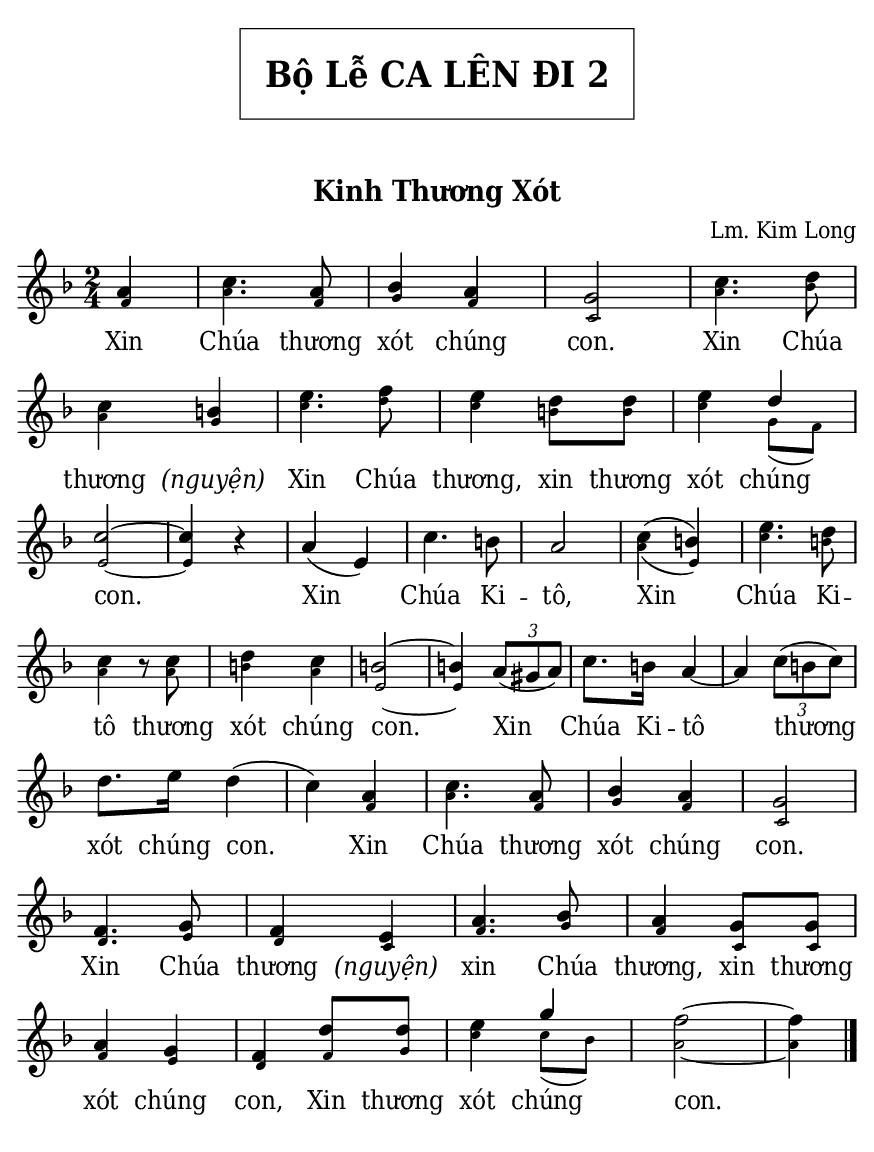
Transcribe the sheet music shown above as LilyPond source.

% Cài đặt chung\
\version "2.22.1"
\include "english.ly"

\header {
  title = \markup \fill-line {
    \center-column {
      \box \pad-markup #2 "Bộ Lễ CA LÊN ĐI 2"
      \null \null
    }
  }
  subtitle = \markup { \huge \bold "Kinh Thương Xót" }
  composer = "Lm. Kim Long"
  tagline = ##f
}

% Nhạc phiên khúc
nhacPhienKhucSop = \relative c'' {
  \partial 4 a4 |
  c4. a8 |
  bf4 a |
  g2 |
  c4. d8 |
  c4 b! |
  e4. f8 |
  e4 d8 d |
  e4 d |
  c2 ~ |
  c4 r |
  a (e) |
  c'4. b!8 |
  a2 |
  c4 ^(b!) |
  e4. d8 |
  c4 r8 c |
  d4 c |
  b!2 ~ |
  b!4 \tuplet 3/2 { a8 (gs a) } |
  c8. b!16 a4 ~ |
  a \tuplet 3/2 { c8 (b! c) } |
  d8. e16 d4 ( |
  c) a |
  c4. a8 |
  bf4 a |
  g2 |
  f4. g8 |
  f4 e |
  a4. bf8 |
  a4 g8 g |
  a4 g |
  f d'8 d |
  e4 g |
  f2 ~ |
  f4 \bar "|."
}

nhacPhienKhucAlto = \relative c' {
  f4 |
  a4. f8 |
  g4 f |
  c2 |
  a'4. bf8 |
  a4 g |
  c4. d8 |
  c4 b!8 b |
  c4 g8 (f) |
  e2 ~ |
  e4 r |
  a (e) |
  c'4. b!8 |
  a2 |
  a4 _(e) |
  c'4. b!8 |
  a4 r8 a |
  b!4 a |
  e2 ~ |
  e4 \tuplet 3/2 { a8 (gs a) } |
  c8. b!16 a4 ~ |
  a \tuplet 3/2 { c8 (b! c) } |
  d8. e16 d4 ( |
  c) f, |
  a4. f8 |
  g4 f |
  c2 |
  d4. e8 |
  d4 c |
  f4. g8 |
  f4 c8 c |
  f4 e |
  d f8 g |
  c4 c8 (bf) |
  a2 ~ |
  a4
}

% Lời phiên khúc
loiPhienKhucSop = \lyrics {
  Xin Chúa thương xót chúng con.
  Xin Chúa thương
  \markup { \italic "(nguyện)" }
  Xin Chúa thương,
  xin thương xót chúng con.
  Xin Chúa Ki -- tô,
  Xin Chúa Ki -- tô thương xót chúng con.
  Xin Chúa Ki -- tô thương xót chúng con.
  Xin Chúa thương xót chúng con.
  Xin Chúa thương
  \markup { \italic "(nguyện)" }
  xin Chúa thương, xin thương xót chúng con,
  Xin thương xót chúng con.
}

% Dàn trang
\paper {
  #(set-paper-size "a5")
  top-margin = 3\mm
  bottom-margin = 3\mm
  left-margin = 3\mm
  right-margin = 3\mm
  indent = #0
  #(define fonts
	 (make-pango-font-tree "Deja Vu Serif Condensed"
	 		       "Deja Vu Serif Condensed"
			       "Deja Vu Serif Condensed"
			       (/ 20 20)))
  page-count = #1
}

TongNhip = {
  \key f \major \time 2/4
  \set Timing.beamExceptions = #'()
  \set Timing.baseMoment = #(ly:make-moment 1/4)
}

% Đổi kích thước nốt cho bè phụ
notBePhu =
#(define-music-function (font-size music) (number? ly:music?)
   (for-some-music
     (lambda (m)
       (if (music-is-of-type? m 'rhythmic-event)
           (begin
             (set! (ly:music-property m 'tweaks)
                   (cons `(font-size . ,font-size)
                         (ly:music-property m 'tweaks)))
             #t)
           #f))
     music)
   music)

\score {
  \new ChoirStaff <<
    \new Staff \with {
        printPartCombineTexts = ##f
      }
      <<
      \new Voice \TongNhip \partCombine 
        \nhacPhienKhucSop
        \notBePhu -3 { \nhacPhienKhucAlto }
      \new NullVoice = beSop \nhacPhienKhucSop
      \new Lyrics \lyricsto beSop \loiPhienKhucSop
      >>
  >>
  \layout {
    \override Lyrics.LyricSpace.minimum-distance = #1.5
    \override LyricHyphen.minimum-distance = #2
    \override Score.BarNumber.break-visibility = ##(#f #f #f)
    \override Score.SpacingSpanner.uniform-stretching = ##t
  } 
}
